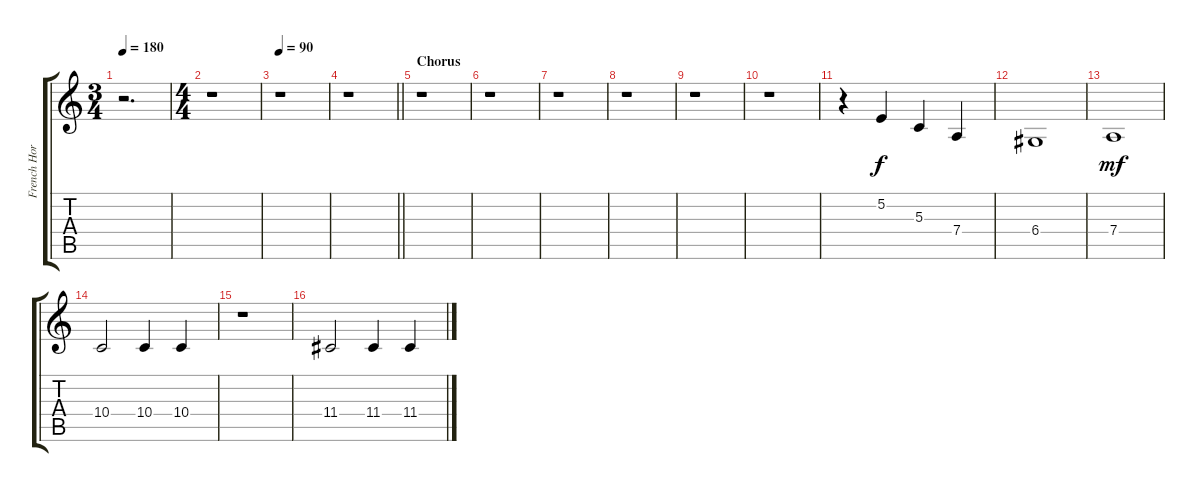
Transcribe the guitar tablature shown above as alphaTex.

\track ("French Horn" "French Hor") {instrument frenchhorn}
\staff {score tabs}
\tuning (E4 B3 G3 D3 A2 E2) {hide}
\ts (3 4)
\tempo 180
\clef g2
\ks c
r.2{d dy f} |
\ts (4 4)
r.1 |
\tempo 90
r.1 |
\barLineRight lightlight
r.1 |
\section ("" "Chorus")
r.1 |
r.1 |
r.1 |
r.1 |
r.1 |
r.1 |
r.4{balance 13} 5.2.4 5.3.4 7.4.4 |
6.4.1 |
7.4.1{dy mf} |
10.4.2 10.4.4 10.4.4 |
r.1 |
11.4.2 11.4.4 11.4.4
